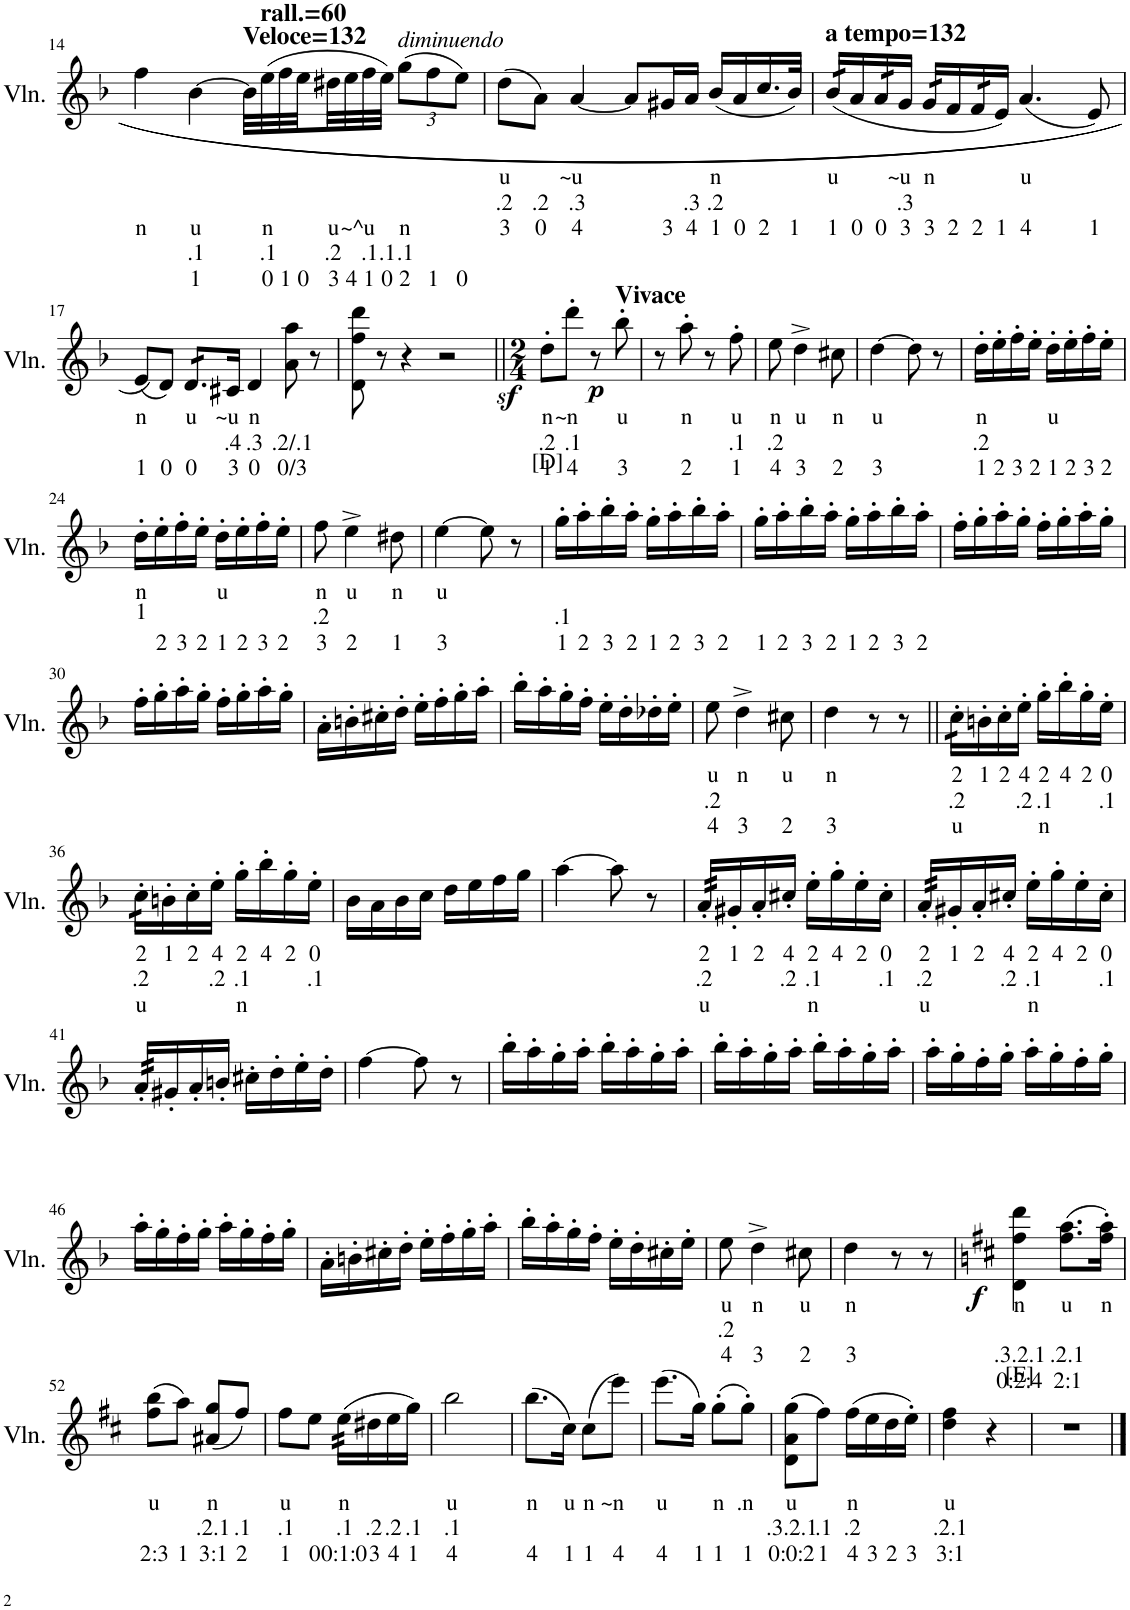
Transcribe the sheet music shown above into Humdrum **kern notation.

**kern	**text	**text	**text	**text	**text	**dynam
*part1	*part1	*part1	*part1	*part1	*part1	*part1
*staff1	*staff1	*staff1	*staff1	*staff1	*staff1	*staff1
*I"Violin	*	*	*	*	*	*
*I'Vln.	*	*	*	*	*	*
!!LO:PB:g=z
*clefG2	*	*	*	*	*	*
*k[b-]	*	*	*	*	*	*
*M4/4	*	*	*	*	*	*
=14	=14	=14	=14	=14	=14	=14
!	!	!	!LO:LY:b	!	!	!
4ff\	.	.	n	.	.	.
!	!	!	!LO:LY:b	!LO:LY:b	!LO:LY:b	!
[4b-\	.	.	u	.1	1	.
!LO:TX:a:B:t=Veloce=132	!	!	!	!	!	!
32b-\LLL]	.	.	.	.	.	.
!LO:TX:a:B:t=rall.=60	!	!	!	!	!	!
!	!	!	!LO:LY:b	!LO:LY:b	!LO:LY:b	!
(32ee\	.	.	n	.1	0	.
!	!	!	!	!	!LO:LY:b	!
32ff\	.	.	.	.	1	.
!	!	!	!	!	!LO:LY:b	!
32ee\	.	.	.	.	0	.
!	!	!	!LO:LY:b	!LO:LY:b	!LO:LY:b	!
32dd#X\	.	.	u	.2	3	.
!	!	!	!	!	!LO:LY:b	!
32ee\	.	.	.	.	4	.
!	!	!	!LO:LY:b	!LO:LY:b	!LO:LY:b	!
32ff\	.	.	~^u	.1	1	.
!	!	!	!	!LO:LY:b	!LO:LY:b	!
32ee\JJJ)	.	.	.	.1	0	.
*Xbrackettup	*	*	*	*	*	*
!LO:TX:a:i:t=diminuendo	!	!	!	!	!	!
!	!	!	!LO:LY:b	!LO:LY:b	!LO:LY:b	!
(12gg\L	.	.	n	.1	2	.
!	!	!	!	!	!LO:LY:b	!
12ff\	.	.	.	.	1	.
!	!	!	!	!	!LO:LY:b	!
12ee\J)	.	.	.	.	0	.
=15	=15	=15	=15	=15	=15	=15
!	!LO:LY:b	!LO:LY:b	!LO:LY:b	!	!	!
(8dd\L	u	.2	3	.	.	.
!	!	!LO:LY:b	!LO:LY:b	!	!	!
8a\J)	.	.2	0	.	.	.
!	!LO:LY:b	!LO:LY:b	!LO:LY:b	!	!	!
[4a/	~u	.3	4	.	.	.
8a/L]	.	.	.	.	.	.
!	!	!	!LO:LY:b	!	!	!
16g#X/L	.	.	3	.	.	.
!	!	!LO:LY:b	!LO:LY:b	!	!	!
16a/JJ	.	.3	4	.	.	.
!	!LO:LY:b	!LO:LY:b	!LO:LY:b	!	!	!
(16b-/LL	n	.2	1	.	.	.
!	!	!	!LO:LY:b	!	!	!
16a/	.	.	0	.	.	.
!	!	!	!LO:LY:b	!	!	!
16.cc/	.	.	2	.	.	.
!	!	!	!LO:LY:b	!	!	!
32b-/JJk)	.	.	1	.	.	.
=16	=16	=16	=16	=16	=16	=16
!LO:TX:a:B:t=a tempo=132	!	!	!	!	!	!
!	!LO:LY:b	!	!LO:LY:b	!	!	!
*tremolo	*	*	*	*	*	*
(32b-/LLL	u	.	1	.	.	.
(32b-/	.	.	.	.	.	.
*Xtremolo	*	*	*	*	*	*
!	!	!	!LO:LY:b	!	!	!
16a/	.	.	0	.	.	.
!	!	!	!LO:LY:b	!	!	!
*tremolo	*	*	*	*	*	*
32a/	.	.	0	.	.	.
32a/	.	.	.	.	.	.
*Xtremolo	*	*	*	*	*	*
!	!LO:LY:b	!LO:LY:b	!LO:LY:b	!	!	!
16g/JJ	~u	.3	3	.	.	.
!	!LO:LY:b	!	!LO:LY:b	!	!	!
*tremolo	*	*	*	*	*	*
32g/LLL	n	.	3	.	.	.
32g/	.	.	.	.	.	.
*Xtremolo	*	*	*	*	*	*
!	!	!	!LO:LY:b	!	!	!
16f/	.	.	2	.	.	.
!	!	!	!LO:LY:b	!	!	!
*tremolo	*	*	*	*	*	*
32f/	.	.	2	.	.	.
32f/	.	.	.	.	.	.
*Xtremolo	*	*	*	*	*	*
!	!	!	!LO:LY:b	!	!	!
16e/JJ)	.	.	1	.	.	.
!	!LO:LY:b	!	!LO:LY:b	!	!	!
(4.a/	u	.	4	.	.	.
!	!	!	!LO:LY:b	!	!	!
8e/)	.	.	1	.	.	.
!!LO:LB:g=z
=17	=17	=17	=17	=17	=17	=17
!	!LO:LY:b	!	!LO:LY:b	!	!	!
(8e/L	n	.	1	.	.	.
!	!	!	!LO:LY:b	!	!	!
8d/J)	.	.	0	.	.	.
!	!LO:LY:b	!	!LO:LY:b	!	!	!
*tremolo	*	*	*	*	*	*
16d/LL	u	.	0	.	.	.
16d/	.	.	.	.	.	.
16d/JJ	.	.	.	.	.	.
*Xtremolo	*	*	*	*	*	*
!	!LO:LY:b	!LO:LY:b	!LO:LY:b	!	!	!
16c#X/Jk	~u	.4	3	.	.	.
!	!LO:LY:b	!LO:LY:b	!LO:LY:b	!	!	!
4d/	n	.3	0	.	.	.
!	!	!LO:LY:b	!LO:LY:b	!	!	!
8a\ 8aa\	.	.2/.1	0/3	.	.	.
8r	.	.	.	.	.	.
=18	=18	=18	=18	=18	=18	=18
8d\ 8ff\ 8ddd\	.	.	.	.	.	.
8r	.	.	.	.	.	.
4r	.	.	.	.	.	.
2r	.	.	.	.	.	.
=19||	=19||	=19||	=19||	=19||	=19||	=19||
*M2/4	*	*	*	*	*	*
!	!LO:LY:b	!LO:LY:b	!LO:LY:b	!LO:LY:b	!	!
8ddz<'\L	n	.2	1	[D]	.	.
!	!LO:LY:b	!LO:LY:b	!LO:LY:b	!	!	!
8ddd'\J	~n	.1	4	.	.	.
8r	.	.	.	.	.	.
!LO:TX:a:B:t=Vivace	!	!	!	!	!	!
!	!LO:LY:b	!	!LO:LY:b	!	!	!LO:DY:b
8bb-'\	u	.	3	.	.	p
=20	=20	=20	=20	=20	=20	=20
8r	.	.	.	.	.	.
!	!LO:LY:b	!	!LO:LY:b	!	!	!
8aa'\	n	.	2	.	.	.
8r	.	.	.	.	.	.
!	!LO:LY:b	!LO:LY:b	!LO:LY:b	!	!	!
8ff'\	u	.1	1	.	.	.
=21	=21	=21	=21	=21	=21	=21
!	!LO:LY:b	!LO:LY:b	!LO:LY:b	!	!	!
8ee\	n	.2	4	.	.	.
!	!LO:LY:b	!	!LO:LY:b	!	!	!
4dd^\	u	.	3	.	.	.
!	!LO:LY:b	!	!LO:LY:b	!	!	!
8cc#X\	n	.	2	.	.	.
=22	=22	=22	=22	=22	=22	=22
!	!LO:LY:b	!	!LO:LY:b	!	!	!
[4dd\	u	.	3	.	.	.
8dd\]	.	.	.	.	.	.
8r	.	.	.	.	.	.
=23	=23	=23	=23	=23	=23	=23
!	!LO:LY:b	!LO:LY:b	!LO:LY:b	!	!	!
16dd'\LL	n	.2	1	.	.	.
!	!	!	!LO:LY:b	!	!	!
16ee'\	.	.	2	.	.	.
!	!	!	!LO:LY:b	!	!	!
16ff'\	.	.	3	.	.	.
!	!	!	!LO:LY:b	!	!	!
16ee'\JJ	.	.	2	.	.	.
!	!LO:LY:b	!	!LO:LY:b	!	!	!
16dd'\LL	u	.	1	.	.	.
!	!	!	!LO:LY:b	!	!	!
16ee'\	.	.	2	.	.	.
!	!	!	!LO:LY:b	!	!	!
16ff'\	.	.	3	.	.	.
!	!	!	!LO:LY:b	!	!	!
16ee'\JJ	.	.	2	.	.	.
!!LO:LB:g=z
=24	=24	=24	=24	=24	=24	=24
!	!LO:LY:b	!	!LO:LY:b	!	!	!
16dd'\LL	n	.	1	.	.	.
!	!	!	!LO:LY:b	!	!	!
16ee'\	.	.	2	.	.	.
!	!	!	!LO:LY:b	!	!	!
16ff'\	.	.	3	.	.	.
!	!	!	!LO:LY:b	!	!	!
16ee'\JJ	.	.	2	.	.	.
!	!LO:LY:b	!	!LO:LY:b	!	!	!
16dd'\LL	u	.	1	.	.	.
!	!	!	!LO:LY:b	!	!	!
16ee'\	.	.	2	.	.	.
!	!	!	!LO:LY:b	!	!	!
16ff'\	.	.	3	.	.	.
!	!	!	!LO:LY:b	!	!	!
16ee'\JJ	.	.	2	.	.	.
=25	=25	=25	=25	=25	=25	=25
!	!LO:LY:b	!LO:LY:b	!LO:LY:b	!	!	!
8ff\	n	.2	3	.	.	.
!	!LO:LY:b	!	!LO:LY:b	!	!	!
4ee^\	u	.	2	.	.	.
!	!LO:LY:b	!	!LO:LY:b	!	!	!
8dd#X\	n	.	1	.	.	.
=26	=26	=26	=26	=26	=26	=26
!	!LO:LY:b	!	!LO:LY:b	!	!	!
[4ee\	u	.	3	.	.	.
8ee\]	.	.	.	.	.	.
8r	.	.	.	.	.	.
=27	=27	=27	=27	=27	=27	=27
!	!	!LO:LY:b	!LO:LY:b	!	!	!
16gg'\LL	.	.1	1	.	.	.
!	!	!	!LO:LY:b	!	!	!
16aa'\	.	.	2	.	.	.
!	!	!	!LO:LY:b	!	!	!
16bb-'\	.	.	3	.	.	.
!	!	!	!LO:LY:b	!	!	!
16aa'\JJ	.	.	2	.	.	.
!	!	!	!LO:LY:b	!	!	!
16gg'\LL	.	.	1	.	.	.
!	!	!	!LO:LY:b	!	!	!
16aa'\	.	.	2	.	.	.
!	!	!	!LO:LY:b	!	!	!
16bb-'\	.	.	3	.	.	.
!	!	!	!LO:LY:b	!	!	!
16aa'\JJ	.	.	2	.	.	.
=28	=28	=28	=28	=28	=28	=28
!	!	!	!LO:LY:b	!	!	!
16gg'\LL	.	.	1	.	.	.
!	!	!	!LO:LY:b	!	!	!
16aa'\	.	.	2	.	.	.
!	!	!	!LO:LY:b	!	!	!
16bb-'\	.	.	3	.	.	.
!	!	!	!LO:LY:b	!	!	!
16aa'\JJ	.	.	2	.	.	.
!	!	!	!LO:LY:b	!	!	!
16gg'\LL	.	.	1	.	.	.
!	!	!	!LO:LY:b	!	!	!
16aa'\	.	.	2	.	.	.
!	!	!	!LO:LY:b	!	!	!
16bb-'\	.	.	3	.	.	.
!	!	!	!LO:LY:b	!	!	!
16aa'\JJ	.	.	2	.	.	.
=29	=29	=29	=29	=29	=29	=29
16ff'\LL	.	.	.	.	.	.
16gg'\	.	.	.	.	.	.
16aa'\	.	.	.	.	.	.
16gg'\JJ	.	.	.	.	.	.
16ff'\LL	.	.	.	.	.	.
16gg'\	.	.	.	.	.	.
16aa'\	.	.	.	.	.	.
16gg'\JJ	.	.	.	.	.	.
!!LO:LB:g=z
=30	=30	=30	=30	=30	=30	=30
16ff'\LL	.	.	.	.	.	.
16gg'\	.	.	.	.	.	.
16aa'\	.	.	.	.	.	.
16gg'\JJ	.	.	.	.	.	.
16ff'\LL	.	.	.	.	.	.
16gg'\	.	.	.	.	.	.
16aa'\	.	.	.	.	.	.
16gg'\JJ	.	.	.	.	.	.
=31	=31	=31	=31	=31	=31	=31
16a'\LL	.	.	.	.	.	.
16bn'\	.	.	.	.	.	.
16cc#X'\	.	.	.	.	.	.
16dd'\JJ	.	.	.	.	.	.
16ee'\LL	.	.	.	.	.	.
16ff'\	.	.	.	.	.	.
16gg'\	.	.	.	.	.	.
16aa'\JJ	.	.	.	.	.	.
=32	=32	=32	=32	=32	=32	=32
16bb-'\LL	.	.	.	.	.	.
16aa'\	.	.	.	.	.	.
16gg'\	.	.	.	.	.	.
16ff'\JJ	.	.	.	.	.	.
16ee'\LL	.	.	.	.	.	.
16dd'\	.	.	.	.	.	.
16dd-X'\	.	.	.	.	.	.
16ee'\JJ	.	.	.	.	.	.
=33	=33	=33	=33	=33	=33	=33
!	!LO:LY:b	!LO:LY:b	!LO:LY:b	!	!	!
8ee\	u	.2	4	.	.	.
!	!LO:LY:b	!	!LO:LY:b	!	!	!
4dd^\	n	.	3	.	.	.
!	!LO:LY:b	!	!LO:LY:b	!	!	!
8cc#X\	u	.	2	.	.	.
=34	=34	=34	=34	=34	=34	=34
!	!LO:LY:b	!	!LO:LY:b	!	!	!
4dd\	n	.	3	.	.	.
8r	.	.	.	.	.	.
8r	.	.	.	.	.	.
=35||	=35||	=35||	=35||	=35||	=35||	=35||
!	!LO:LY:b	!LO:LY:b	!LO:LY:b	!	!	!
*tremolo	*	*	*	*	*	*
32cc'\LLL	2	.2	u	.	.	.
32cc'\	.	.	.	.	.	.
*Xtremolo	*	*	*	*	*	*
!	!LO:LY:b	!	!	!	!	!
16bn'\	1	.	.	.	.	.
!	!LO:LY:b	!	!	!	!	!
16cc'\	2	.	.	.	.	.
!	!LO:LY:b	!LO:LY:b	!	!	!	!
16ee'\JJ	4	.2	.	.	.	.
!	!LO:LY:b	!LO:LY:b	!LO:LY:b	!	!	!
16gg'\LL	2	.1	n	.	.	.
!	!LO:LY:b	!	!	!	!	!
16bb-'\	4	.	.	.	.	.
!	!LO:LY:b	!	!	!	!	!
16gg'\	2	.	.	.	.	.
!	!LO:LY:b	!LO:LY:b	!	!	!	!
16ee'\JJ	0	.1	.	.	.	.
!!LO:LB:g=z
=36	=36	=36	=36	=36	=36	=36
!	!LO:LY:b	!LO:LY:b	!LO:LY:b	!	!	!
*tremolo	*	*	*	*	*	*
32cc'\LLL	2	.2	u	.	.	.
32cc'\	.	.	.	.	.	.
*Xtremolo	*	*	*	*	*	*
!	!LO:LY:b	!	!	!	!	!
16bn'\	1	.	.	.	.	.
!	!LO:LY:b	!	!	!	!	!
16cc'\	2	.	.	.	.	.
!	!LO:LY:b	!LO:LY:b	!	!	!	!
16ee'\JJ	4	.2	.	.	.	.
!	!LO:LY:b	!LO:LY:b	!LO:LY:b	!	!	!
16gg'\LL	2	.1	n	.	.	.
!	!LO:LY:b	!	!	!	!	!
16bb-'\	4	.	.	.	.	.
!	!LO:LY:b	!	!	!	!	!
16gg'\	2	.	.	.	.	.
!	!LO:LY:b	!LO:LY:b	!	!	!	!
16ee'\JJ	0	.1	.	.	.	.
=37	=37	=37	=37	=37	=37	=37
16b-\LL	.	.	.	.	.	.
16a\	.	.	.	.	.	.
16b-\	.	.	.	.	.	.
16cc\JJ	.	.	.	.	.	.
16dd\LL	.	.	.	.	.	.
16ee\	.	.	.	.	.	.
16ff\	.	.	.	.	.	.
16gg\JJ	.	.	.	.	.	.
=38	=38	=38	=38	=38	=38	=38
[4aa\	.	.	.	.	.	.
8aa\]	.	.	.	.	.	.
8r	.	.	.	.	.	.
=39	=39	=39	=39	=39	=39	=39
!	!LO:LY:b	!LO:LY:b	!LO:LY:b	!	!	!
*tremolo	*	*	*	*	*	*
64a'/LLLL	2	.2	u	.	.	.
64a'/	.	.	.	.	.	.
64a'/	.	.	.	.	.	.
64a'/	.	.	.	.	.	.
*Xtremolo	*	*	*	*	*	*
!	!LO:LY:b	!	!	!	!	!
16g#X'/	1	.	.	.	.	.
!	!LO:LY:b	!	!	!	!	!
16a'/	2	.	.	.	.	.
!	!LO:LY:b	!LO:LY:b	!	!	!	!
16cc#X'/JJ	4	.2	.	.	.	.
!	!LO:LY:b	!LO:LY:b	!LO:LY:b	!	!	!
16ee'\LL	2	.1	n	.	.	.
!	!LO:LY:b	!	!	!	!	!
16gg'\	4	.	.	.	.	.
!	!LO:LY:b	!	!	!	!	!
16ee'\	2	.	.	.	.	.
!	!LO:LY:b	!LO:LY:b	!	!	!	!
16cc#'\JJ	0	.1	.	.	.	.
=40	=40	=40	=40	=40	=40	=40
!	!LO:LY:b	!LO:LY:b	!LO:LY:b	!	!	!
*tremolo	*	*	*	*	*	*
64a'/LLLL	2	.2	u	.	.	.
64a'/	.	.	.	.	.	.
64a'/	.	.	.	.	.	.
64a'/	.	.	.	.	.	.
*Xtremolo	*	*	*	*	*	*
!	!LO:LY:b	!	!	!	!	!
16g#X'/	1	.	.	.	.	.
!	!LO:LY:b	!	!	!	!	!
16a'/	2	.	.	.	.	.
!	!LO:LY:b	!LO:LY:b	!	!	!	!
16cc#X'/JJ	4	.2	.	.	.	.
!	!LO:LY:b	!LO:LY:b	!LO:LY:b	!	!	!
16ee'\LL	2	.1	n	.	.	.
!	!LO:LY:b	!	!	!	!	!
16gg'\	4	.	.	.	.	.
!	!LO:LY:b	!	!	!	!	!
16ee'\	2	.	.	.	.	.
!	!LO:LY:b	!LO:LY:b	!	!	!	!
16cc#'\JJ	0	.1	.	.	.	.
!!LO:LB:g=z
=41	=41	=41	=41	=41	=41	=41
*tremolo	*	*	*	*	*	*
64a'/LLLL	.	.	.	.	.	.
64a'/	.	.	.	.	.	.
64a'/	.	.	.	.	.	.
64a'/	.	.	.	.	.	.
*Xtremolo	*	*	*	*	*	*
16g#X'/	.	.	.	.	.	.
16a'/	.	.	.	.	.	.
16bn'/JJ	.	.	.	.	.	.
16cc#X'\LL	.	.	.	.	.	.
16dd'\	.	.	.	.	.	.
16ee'\	.	.	.	.	.	.
16dd'\JJ	.	.	.	.	.	.
=42	=42	=42	=42	=42	=42	=42
[4ff\	.	.	.	.	.	.
8ff\]	.	.	.	.	.	.
8r	.	.	.	.	.	.
=43	=43	=43	=43	=43	=43	=43
16bb-'\LL	.	.	.	.	.	.
16aa'\	.	.	.	.	.	.
16gg'\	.	.	.	.	.	.
16aa'\JJ	.	.	.	.	.	.
16bb-'\LL	.	.	.	.	.	.
16aa'\	.	.	.	.	.	.
16gg'\	.	.	.	.	.	.
16aa'\JJ	.	.	.	.	.	.
=44	=44	=44	=44	=44	=44	=44
16bb-'\LL	.	.	.	.	.	.
16aa'\	.	.	.	.	.	.
16gg'\	.	.	.	.	.	.
16aa'\JJ	.	.	.	.	.	.
16bb-'\LL	.	.	.	.	.	.
16aa'\	.	.	.	.	.	.
16gg'\	.	.	.	.	.	.
16aa'\JJ	.	.	.	.	.	.
=45	=45	=45	=45	=45	=45	=45
16aa'\LL	.	.	.	.	.	.
16gg'\	.	.	.	.	.	.
16ff'\	.	.	.	.	.	.
16gg'\JJ	.	.	.	.	.	.
16aa'\LL	.	.	.	.	.	.
16gg'\	.	.	.	.	.	.
16ff'\	.	.	.	.	.	.
16gg'\JJ	.	.	.	.	.	.
!!LO:LB:g=z
=46	=46	=46	=46	=46	=46	=46
16aa'\LL	.	.	.	.	.	.
16gg'\	.	.	.	.	.	.
16ff'\	.	.	.	.	.	.
16gg'\JJ	.	.	.	.	.	.
16aa'\LL	.	.	.	.	.	.
16gg'\	.	.	.	.	.	.
16ff'\	.	.	.	.	.	.
16gg'\JJ	.	.	.	.	.	.
=47	=47	=47	=47	=47	=47	=47
16a'\LL	.	.	.	.	.	.
16bn'\	.	.	.	.	.	.
16cc#X'\	.	.	.	.	.	.
16dd'\JJ	.	.	.	.	.	.
16ee'\LL	.	.	.	.	.	.
16ff'\	.	.	.	.	.	.
16gg'\	.	.	.	.	.	.
16aa'\JJ	.	.	.	.	.	.
=48	=48	=48	=48	=48	=48	=48
16bb-'\LL	.	.	.	.	.	.
16aa'\	.	.	.	.	.	.
16gg'\	.	.	.	.	.	.
16ff'\JJ	.	.	.	.	.	.
16ee'\LL	.	.	.	.	.	.
16dd'\	.	.	.	.	.	.
16cc#X'\	.	.	.	.	.	.
16ee'\JJ	.	.	.	.	.	.
=49	=49	=49	=49	=49	=49	=49
!	!LO:LY:b	!LO:LY:b	!LO:LY:b	!	!	!
8ee\	u	.2	4	.	.	.
!	!LO:LY:b	!	!LO:LY:b	!	!	!
4dd^\	n	.	3	.	.	.
!	!LO:LY:b	!	!LO:LY:b	!	!	!
8cc#X\	u	.	2	.	.	.
=50	=50	=50	=50	=50	=50	=50
!	!LO:LY:b	!	!LO:LY:b	!	!	!
4dd\	n	.	3	.	.	.
8r	.	.	.	.	.	.
8r	.	.	.	.	.	.
=51	=51	=51	=51	=51	=51	=51
*k[f#c#]	*	*	*	*	*	*
!	!LO:LY:b	!	!LO:LY:b	!LO:LY:b	!LO:LY:b	!LO:DY:b
4d\ 4ff#\ 4ddd\	n	.	.3.2.1	0:2:4	[E]	f
!	!LO:LY:b	!	!LO:LY:b	!LO:LY:b	!	!
(8.ff#\ 8.aa\L	u	.	.2.1	2:1	.	.
!	!LO:LY:b	!	!	!	!	!
16ff#\' 16aa\'Jk)	n	.	.	.	.	.
!!LO:LB:g=z
=52	=52	=52	=52	=52	=52	=52
!	!LO:LY:b	!	!LO:LY:b	!	!	!
(8ff#\ 8bb\L	u	.	2:3	.	.	.
!	!	!	!LO:LY:b	!	!	!
8aa\J)	.	.	1	.	.	.
!	!LO:LY:b	!LO:LY:b	!LO:LY:b	!	!	!
(8a#X/ 8gg/L	n	.2.1	3:1	.	.	.
!	!	!LO:LY:b	!LO:LY:b	!	!	!
8ff#/J)	.	.1	2	.	.	.
=53	=53	=53	=53	=53	=53	=53
!	!LO:LY:b	!LO:LY:b	!LO:LY:b	!	!	!
8ff#\L	u	.1	1	.	.	.
!	!	!	!LO:LY:b	!	!	!
8ee\J	.	.	0	.	.	.
!	!LO:LY:b	!LO:LY:b	!LO:LY:b	!	!	!
*tremolo	*	*	*	*	*	*
(64ee\LLLL	n	.1	0:1:0	.	.	.
(64ee\	.	.	.	.	.	.
(64ee\	.	.	.	.	.	.
(64ee\	.	.	.	.	.	.
*Xtremolo	*	*	*	*	*	*
!	!	!LO:LY:b	!LO:LY:b	!	!	!
16dd#X\	.	.2	3	.	.	.
!	!	!LO:LY:b	!LO:LY:b	!	!	!
16ee\	.	.2	4	.	.	.
!	!	!LO:LY:b	!LO:LY:b	!	!	!
16gg\JJ)	.	.1	1	.	.	.
=54	=54	=54	=54	=54	=54	=54
!	!LO:LY:b	!LO:LY:b	!LO:LY:b	!	!	!
2bb\	u	.1	4	.	.	.
=55	=55	=55	=55	=55	=55	=55
!	!LO:LY:b	!	!LO:LY:b	!	!	!
(8.bb\L	n	.	4	.	.	.
!	!LO:LY:b	!	!LO:LY:b	!	!	!
16cc#\Jk)	u	.	1	.	.	.
!	!LO:LY:b	!	!LO:LY:b	!	!	!
(8cc#\L	n	.	1	.	.	.
!	!LO:LY:b	!	!LO:LY:b	!	!	!
8eee\J)	~n	.	4	.	.	.
=56	=56	=56	=56	=56	=56	=56
!	!LO:LY:b	!	!LO:LY:b	!	!	!
(8.eee\L	u	.	4	.	.	.
!	!	!	!LO:LY:b	!	!	!
16gg\Jk)	.	.	1	.	.	.
!	!LO:LY:b	!	!LO:LY:b	!	!	!
(8gg'\L	n	.	1	.	.	.
!	!LO:LY:b	!	!LO:LY:b	!	!	!
8gg'\J)	.n	.	1	.	.	.
=57	=57	=57	=57	=57	=57	=57
!	!LO:LY:b	!LO:LY:b	!LO:LY:b	!	!	!
(8d\ 8a\ 8gg\L	u	.3.2.1	0:0:2	.	.	.
!	!	!LO:LY:b	!LO:LY:b	!	!	!
8ff#\J)	.	.1	1	.	.	.
!	!LO:LY:b	!LO:LY:b	!LO:LY:b	!	!	!
(16ff#\LL	n	.2	4	.	.	.
!	!	!	!LO:LY:b	!	!	!
16ee\	.	.	3	.	.	.
!	!	!	!LO:LY:b	!	!	!
16dd\	.	.	2	.	.	.
!	!	!	!LO:LY:b	!	!	!
16ee'\JJ)	.	.	3	.	.	.
=58	=58	=58	=58	=58	=58	=58
!	!LO:LY:b	!LO:LY:b	!LO:LY:b	!	!	!
4dd\ 4ff#\	u	.2.1	3:1	.	.	.
4r	.	.	.	.	.	.
=59	=59	=59	=59	=59	=59	=59
2r	.	.	.	.	.	.
==	==	==	==	==	==	==
*-	*-	*-	*-	*-	*-	*-
